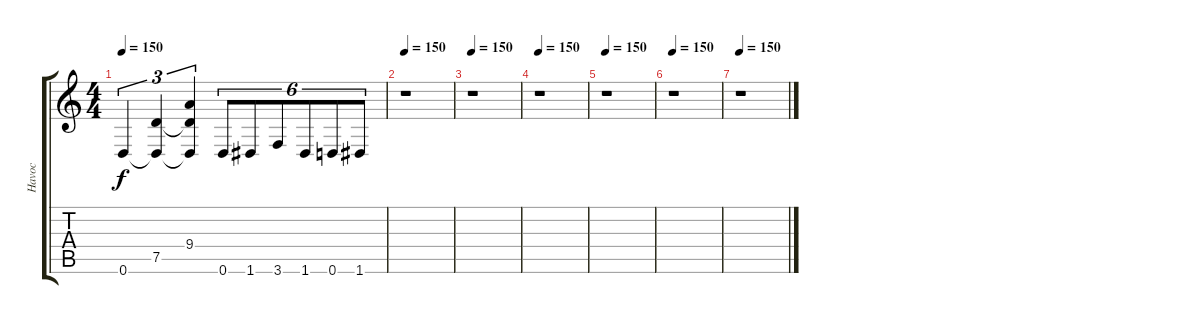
\track ("Havoc" "Havoc") {instrument distortionguitar}
\staff {score tabs}
\tuning (D4 A3 F3 C3 G2 D2) {hide}
\ts (4 4)
\tempo 150
\clef g2
\ks c
0.6.4{tu (3 2) dy f} (7.5 0.6{t}).4{tu (3 2)} (9.4 7.5{t} 0.6{t}).4{tu (3 2)} 0.6.8{tu (6 4)} 1.6.8{tu (6 4)} 3.6.8{tu (6 4)} 1.6.8{tu (6 4)} 0.6.8{tu (6 4)} 1.6.8{tu (6 4)} |
\tempo 150
r.1 |
\tempo 150
r.1 |
\tempo 150
r.1 |
\tempo 150
r.1 |
\tempo 150
r.1 |
\tempo 150
r.1
